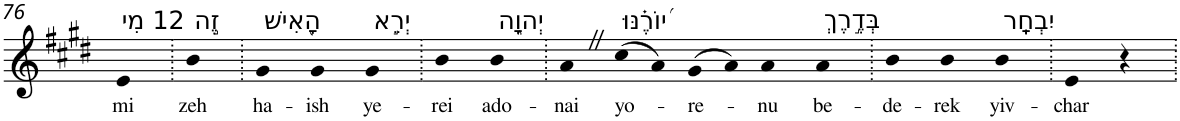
**kern	**text
*part1	*part1
*staff1	*staff1
*I"Piano	*
*I'Pno	*
!!LO:PB:g=z
*clefG2	*
*k[f#c#g#d#]	*
*E:	*
=76	=76
!LO:TX:a:t=12 מִי	!
!	!LO:LY:b
4e	mi
=77.	=77.
!LO:TX:a:t=זֶ֣ה	!
!	!LO:LY:b
4b	zeh
=78.	=78.
!LO:TX:a:t=הָ֭אִישׁ	!
!	!LO:LY:b
4g#	ha-
!	!LO:LY:b
4g#	-ish
!LO:TX:a:t=יְרֵ֣א	!
!	!LO:LY:b
4g#	ye-
=79.	=79.
!	!LO:LY:b
4b	-rei
!LO:TX:a:t=יְהוָ֑ה	!
!	!LO:LY:b
4b	ado-
=80.	=80.
!	!LO:LY:b
4aZ	-nai
!LO:TX:a:t=י֝וֹרֶ֗נּוּ	!
!	!LO:LY:b
(>8cc#	yo-
8a)	.
!	!LO:LY:b
(>8g#	-re-
8a)	.
!	!LO:LY:b
4a	-nu
!LO:TX:a:t=בְּדֶ֣רֶךְ	!
!	!LO:LY:b
4a	be-
=81.	=81.
!	!LO:LY:b
4b	-de-
!	!LO:LY:b
4b	-rek
!LO:TX:a:t=יִבְחָֽר	!
!	!LO:LY:b
4b	yiv-
=82.	=82.
!	!LO:LY:b
4e	-char
4r	.
=.	=.
*-	*-
